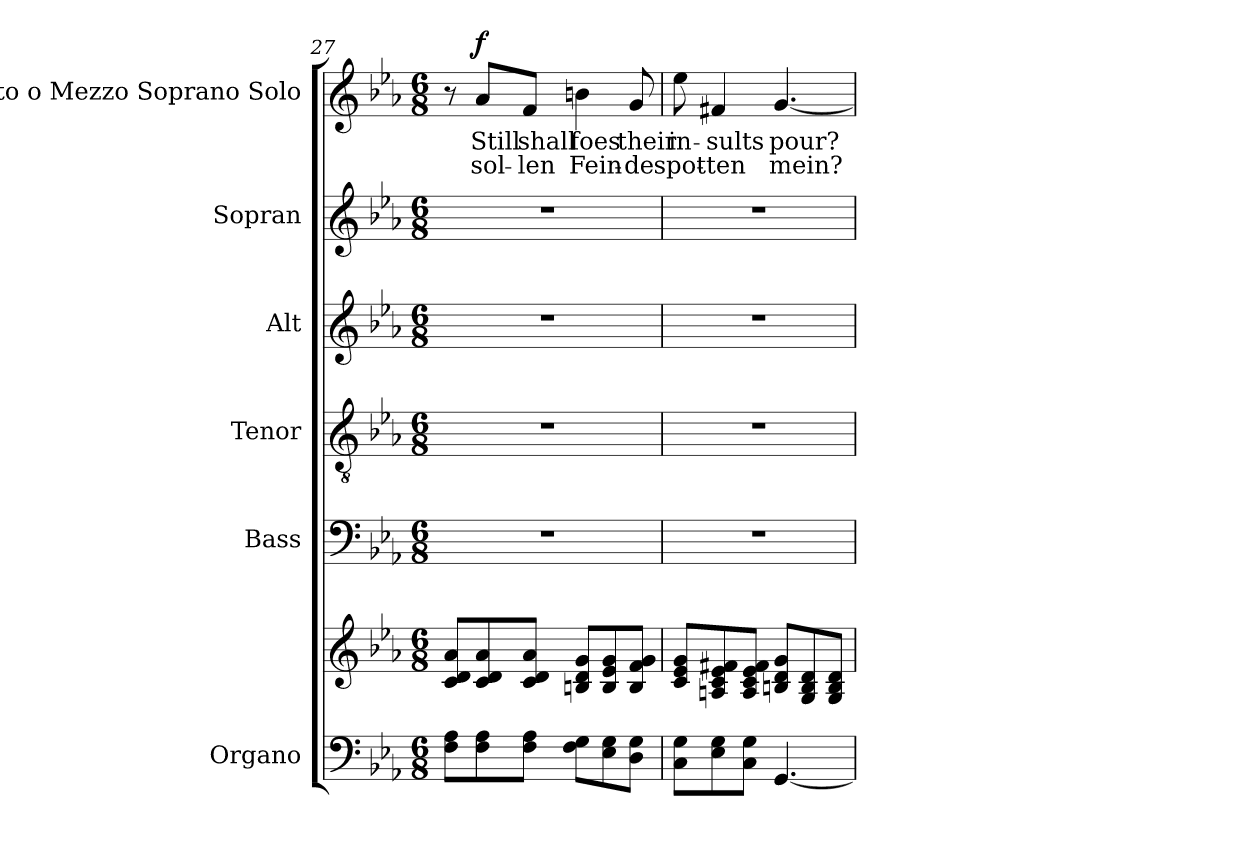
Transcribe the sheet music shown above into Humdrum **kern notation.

**kern	**kern	**kern	**kern	**kern	**kern	**kern	**text	**text	**dynam
*part6	*part6	*part5	*part4	*part3	*part2	*part1	*part1	*part1	*part1
*staff7	*staff6	*staff5	*staff4	*staff3	*staff2	*staff1	*staff1	*staff1	*staff1
*I"Organo	*	*I"Bass	*I"Tenor	*I"Alt	*I"Sopran	*I"Alto o Mezzo Soprano Solo	*	*	*
*	*	*I'B	*I'T	*I'A	*I'S	*I'S o l o	*	*	*
*clefF4	*clefG2	*clefF4	*clefGv2	*clefG2	*clefG2	*clefG2	*	*	*
*k[b-e-a-]	*k[b-e-a-]	*k[b-e-a-]	*k[b-e-a-]	*k[b-e-a-]	*k[b-e-a-]	*k[b-e-a-]	*	*	*
*E-:	*E-:	*E-:	*E-:	*E-:	*E-:	*E-:	*	*	*
*M6/8	*M6/8	*M6/8	*M6/8	*M6/8	*M6/8	*M6/8	*	*	*
=27	=27	=27	=27	=27	=27	=27	=27	=27	=27
8F\ 8A-\L	8c/ 8d/ 8a-/L	2.r	2.r	2.r	2.r	8r	.	.	.
!	!	!	!	!	!	!	!	!	!LO:DY:a
8F\ 8A-\	8c/ 8d/ 8a-/	.	.	.	.	8a-/L	Still	sol-	f
8F\ 8A-\J	8c/ 8d/ 8a-/J	.	.	.	.	8f/J	shall	-len	.
8F\ 8G\L	8Bn/ 8d/ 8g/L	.	.	.	.	4bn\	foes	Fein-	.
8E-\ 8G\	8B/ 8e-/ 8g/	.	.	.	.	.	.	.	.
8D\ 8G\J	8B/ 8f/ 8g/J	.	.	.	.	8g/	their	-de	.
=28	=28	=28	=28	=28	=28	=28	=28	=28	=28
8C\ 8G\L	8c/ 8e-/ 8g/L	2.r	2.r	2.r	2.r	8ee-\	in-	spot-	.
8E-\ 8G\	8An/ 8c/ 8e-/ 8f#X/	.	.	.	.	4f#X/	-sults	-ten	.
8C\ 8G\J	8A/ 8c/ 8e-/ 8f#/J	.	.	.	.	.	.	.	.
[4.GG/	8Bn/ 8d/ 8g/L	.	.	.	.	[4.g/	pour?	mein?	.
.	8G/ 8B/ 8d/	.	.	.	.	.	.	.	.
.	8G/ 8B/ 8d/J	.	.	.	.	.	.	.	.
=	=	=	=	=	=	=	=	=	=
*-	*-	*-	*-	*-	*-	*-	*-	*-	*-
